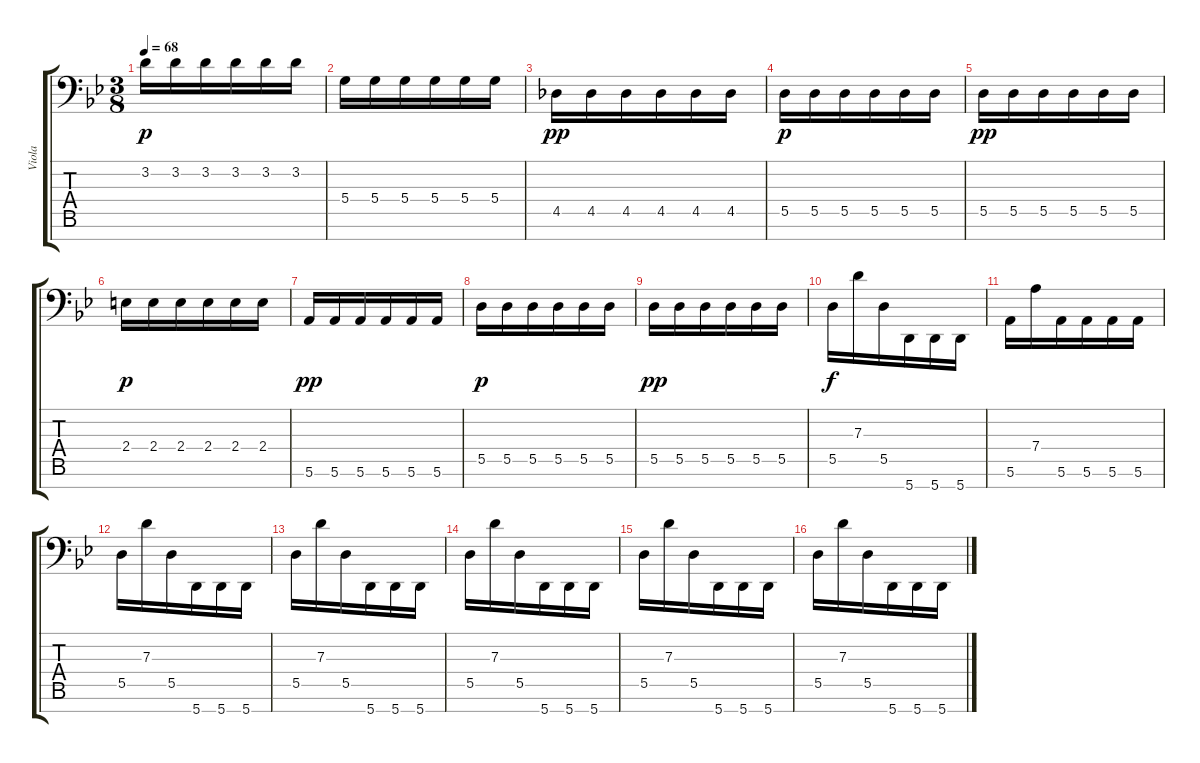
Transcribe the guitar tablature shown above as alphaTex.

\track ("Viola" "Viola") {instrument viola}
\staff {score tabs}
\tuning (E4 B3 G3 D3 A2 E2 A1) {hide}
\ts (3 8)
\tempo 68
\clef f4
\ks bb
3.2.16{dy p} 3.2.16 3.2.16 3.2.16 3.2.16 3.2.16 |
5.4.16 5.4.16 5.4.16 5.4.16 5.4.16 5.4.16 |
4.5.16{dy pp} 4.5.16 4.5.16 4.5.16 4.5.16 4.5.16 |
5.5.16{dy p} 5.5.16 5.5.16 5.5.16 5.5.16 5.5.16 |
5.5.16{dy pp} 5.5.16 5.5.16 5.5.16 5.5.16 5.5.16 |
2.4.16{dy p} 2.4.16 2.4.16 2.4.16 2.4.16 2.4.16 |
5.6.16{dy pp} 5.6.16 5.6.16 5.6.16 5.6.16 5.6.16 |
5.5.16{dy p} 5.5.16 5.5.16 5.5.16 5.5.16 5.5.16 |
5.5.16{dy pp} 5.5.16 5.5.16 5.5.16 5.5.16 5.5.16 |
5.5.16{dy f} 7.3.16 5.5.16 5.7.16 5.7.16 5.7.16 |
5.6.16 7.4.16 5.6.16 5.6.16 5.6.16 5.6.16 |
5.5.16 7.3.16 5.5.16 5.7.16 5.7.16 5.7.16 |
5.5.16 7.3.16 5.5.16 5.7.16 5.7.16 5.7.16 |
5.5.16 7.3.16 5.5.16 5.7.16 5.7.16 5.7.16 |
5.5.16 7.3.16 5.5.16 5.7.16 5.7.16 5.7.16 |
5.5.16 7.3.16 5.5.16 5.7.16 5.7.16 5.7.16
